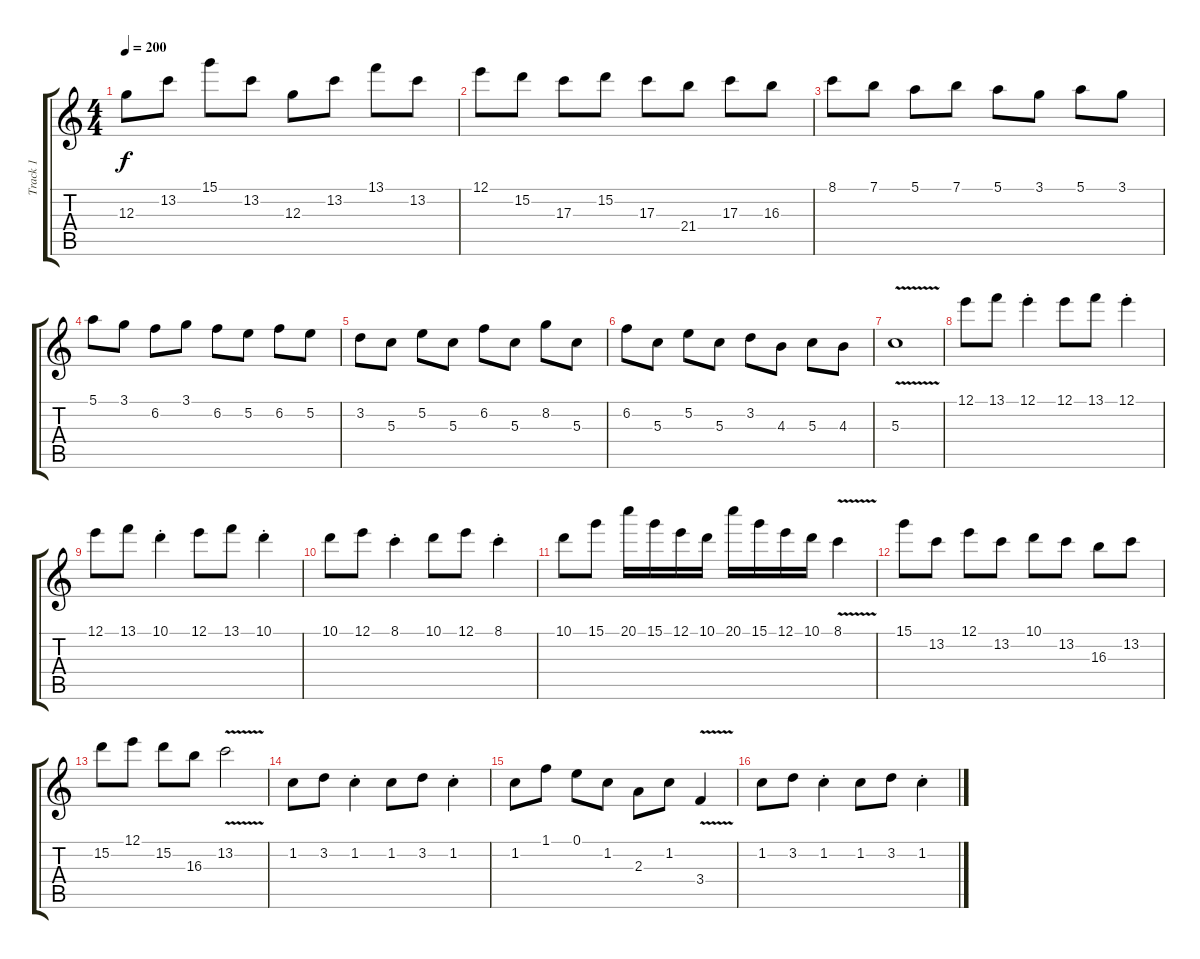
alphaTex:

\track ("Track 1" "Track 1") {instrument overdrivenguitar}
\staff {score tabs}
\tuning (E4 B3 G3 D3 A2 E2) {hide}
\ts (4 4)
\tempo 200
\clef g2
\ks c
12.3.8{dy f} 13.2.8 15.1.8 13.2.8 12.3.8 13.2.8 13.1.8 13.2.8 |
12.1.8 15.2.8 17.3.8 15.2.8 17.3.8 21.4.8 17.3.8 16.3.8 |
8.1.8 7.1.8 5.1.8 7.1.8 5.1.8 3.1.8 5.1.8 3.1.8 |
5.1.8 3.1.8 6.2.8 3.1.8 6.2.8 5.2.8 6.2.8 5.2.8 |
3.2.8 5.3.8 5.2.8 5.3.8 6.2.8 5.3.8 8.2.8 5.3.8 |
6.2.8 5.3.8 5.2.8 5.3.8 3.2.8 4.3.8 5.3.8 4.3.8 |
5.3{v}.1 |
12.1.8 13.1.8 12.1{st}.4 12.1.8 13.1.8 12.1{st}.4 |
12.1.8 13.1.8 10.1{st}.4 12.1.8 13.1.8 10.1{st}.4 |
10.1.8 12.1.8 8.1{st}.4 10.1.8 12.1.8 8.1{st}.4 |
10.1.8 15.1.8 20.1.16 15.1.16 12.1.16 10.1.16 20.1.16 15.1.16 12.1.16 10.1.16 8.1{v}.4 |
15.1.8 13.2.8 12.1.8 13.2.8 10.1.8 13.2.8 16.3.8 13.2.8 |
15.2.8 12.1.8 15.2.8 16.3.8 13.2{v}.2 |
1.2.8 3.2.8 1.2{st}.4 1.2.8 3.2.8 1.2{st}.4 |
1.2.8 1.1.8 0.1.8 1.2.8 2.3.8 1.2.8 3.4{v}.4 |
1.2.8 3.2.8 1.2{st}.4 1.2.8 3.2.8 1.2{st}.4
